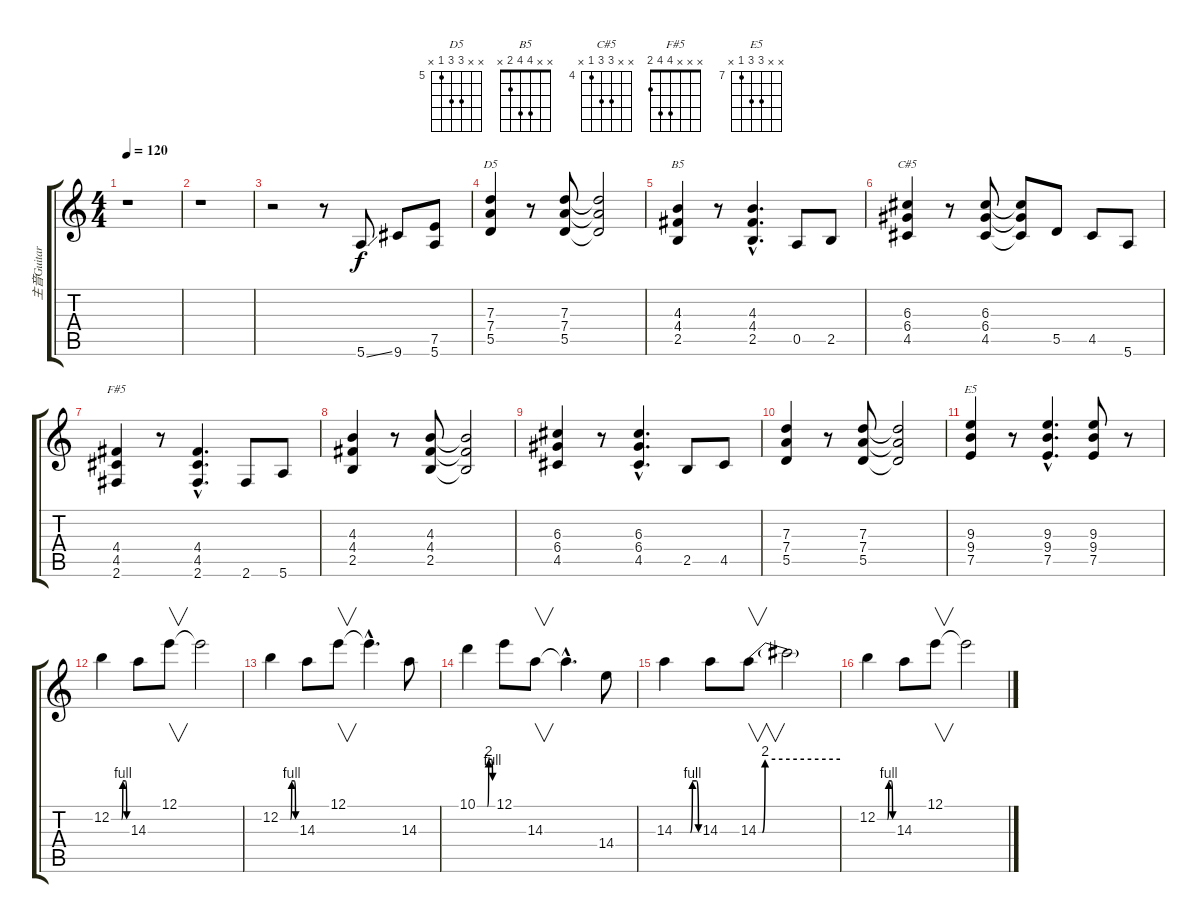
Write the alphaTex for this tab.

\track ("主音Guitar" "主音Guitar") {instrument overdrivenguitar}
\staff {score tabs}
\tuning (E4 B3 G3 D3 A2 E2) {hide}
\chord ("D5" x x 7 7 5 x) {firstfret 5}
\chord ("B5" x x 4 4 2 x)
\chord ("C#5" x x 6 6 4 x) {firstfret 4}
\chord ("F#5" x x x 4 4 2)
\chord ("E5" x x 9 9 7 x) {firstfret 7}
\ts (4 4)
\tempo 120
\clef g2
\ks c
r.1{dy f} |
r.1 |
r.2 r.8 5.6{ss}.8 9.6.8 (7.5 5.6).8 |
(7.3 7.4 5.5).4{ch "D5"} r.8 (7.3 7.4 5.5).8 (7.3{t} 7.4{t} 5.5{t}).2 |
(4.3 4.4 2.5).4{ch "B5"} r.8 (4.3{hac} 4.4{hac} 2.5{hac}).4{d} 0.5.8 2.5.8 |
(6.3 6.4 4.5).4{ch "C#5"} r.8 (6.3 6.4 4.5).8 (6.3{t} 6.4{t} 4.5{t}).8 5.5.8 4.5.8 5.6.8 |
(4.4 4.5 2.6).4{ch "F#5"} r.8 (4.4{hac} 4.5{hac} 2.6{hac}).4{d} 2.6.8 5.6.8 |
(4.3 4.4 2.5).4 r.8 (4.3 4.4 2.5).8 (4.3{t} 4.4{t} 2.5{t}).2 |
(6.3 6.4 4.5).4 r.8 (6.3{hac} 6.4{hac} 4.5{hac}).4{d} 2.5.8 4.5.8 |
(7.3 7.4 5.5).4 r.8 (7.3 7.4 5.5).8 (7.3{t} 7.4{t} 5.5{t}).2 |
(9.3 9.4 7.5).4{ch "E5"} r.8 (9.3{hac} 9.4{hac} 7.5{hac}).4{d} (9.3 9.4 7.5).8 r.8 |
12.2{be (custom 0 0 40 0 45 4 55 4 60 0)}.4{volume 10} 14.3.8 12.1.8{v} 12.1{t}.2 |
12.2{be (custom 0 0 40 0 45 4 55 4 60 0)}.4 14.3.8 12.1.8{v} 12.1{hac t}.4{d} 14.3.8 |
10.1{be (custom 0 0 40 0 45 8 55 8 60 4)}.4 12.1.8 14.3.8{v} 14.3{hac t}.4{d} 14.4.8 |
14.3{be (custom 0 0 40 0 45 4 55 4 60 0)}.4 14.3.8 14.3{be (custom 0 0 3 0 5 8 60 8)}.8{v} 14.3{t}.2 |
12.2{be (custom 0 0 40 0 45 4 55 4 60 0)}.4 14.3.8 12.1.8{v} 12.1{t}.2
